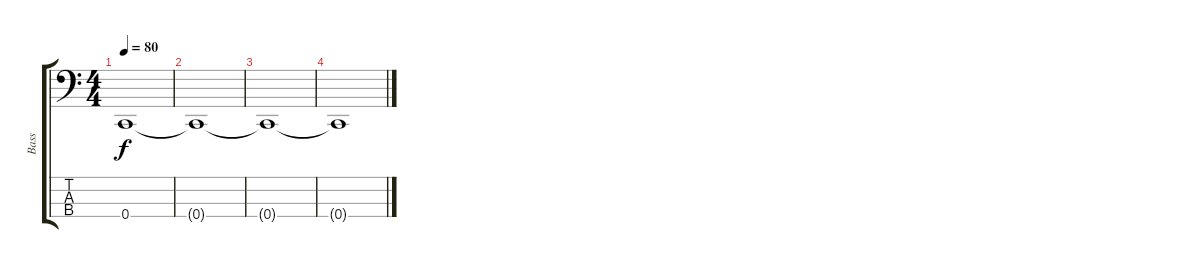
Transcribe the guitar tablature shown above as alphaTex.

\track ("Bass" "Bass") {instrument electricbasspick}
\staff {score tabs}
\tuning (F2 C2 G1 C1) {hide}
\ts (4 4)
\tempo 80
\clef f4
\ks c
0.4{t}.1{dy f} |
0.4{t}.1 |
0.4{t}.1 |
0.4{t}.1
